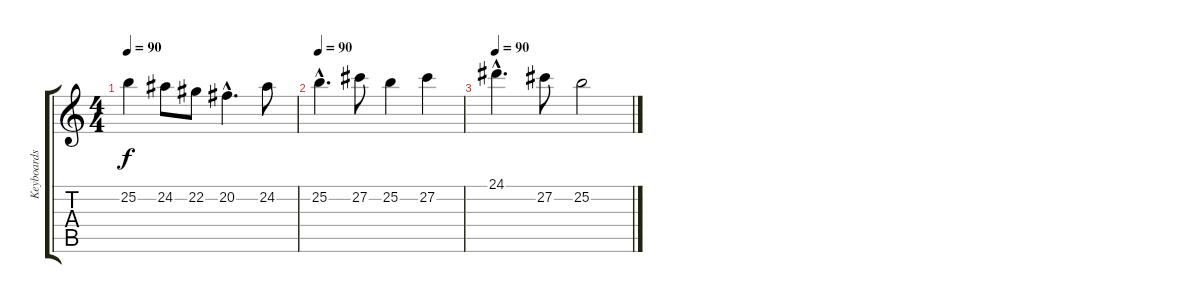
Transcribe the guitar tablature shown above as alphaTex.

\track ("Keyboards" "Keyboards") {instrument stringensemble1}
\staff {score tabs}
\tuning (Eb4 Bb3 Gb3 Db3 Ab2 Eb2) {hide}
\ts (4 4)
\tempo 90
\clef g2
\ks c
25.2.4{dy f} 24.2.8 22.2.8 20.2{hac}.4{d} 24.2.8 |
\tempo 90
25.2{hac}.4{d} 27.2.8 25.2.4 27.2.4 |
\tempo 90
24.1{hac}.4{d} 27.2.8 25.2.2
